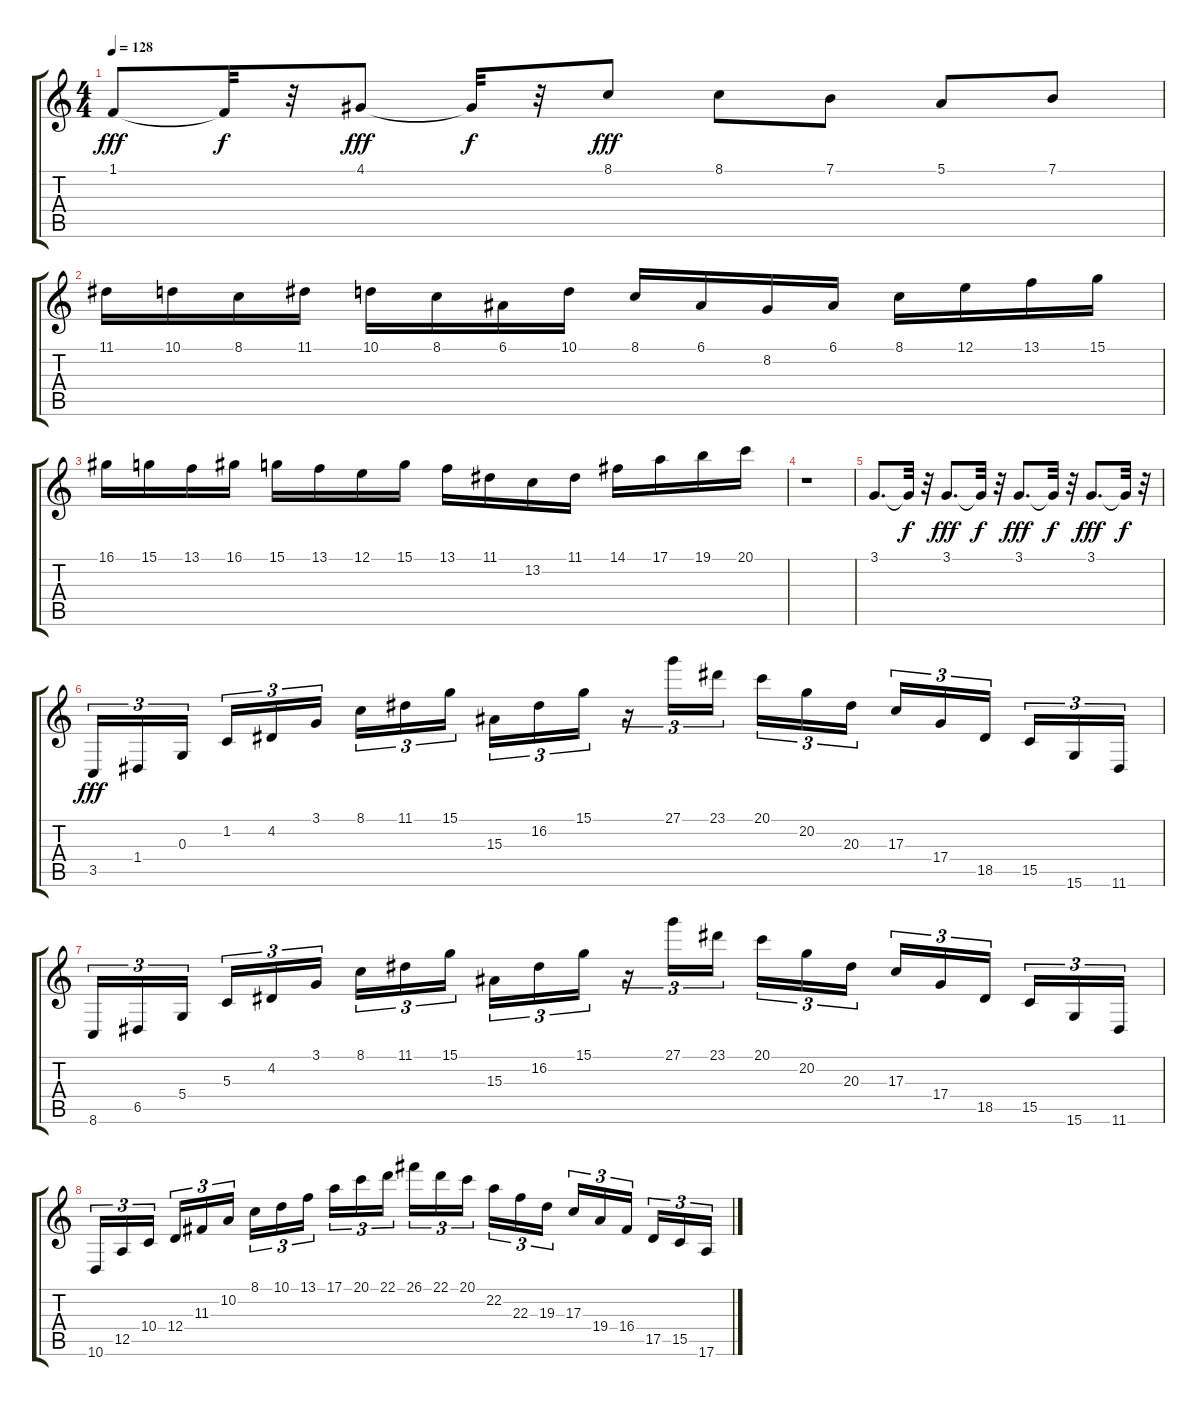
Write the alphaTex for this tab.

\track "" {instrument lead2sawtooth}
\staff {score tabs}
\tuning (E4 B3 G3 D3 A2 E2) {hide}
\ts (4 4)
\tempo 128
\clef g2
\ks c
1.1.8{dy fff} 1.1{t}.32{dy f} r.32 4.1.8{dy fff} 4.1{t}.32{dy f} r.32 8.1.8{dy fff} 8.1.8 7.1.8 5.1.8 7.1.8 |
11.1.16 10.1.16 8.1.16 11.1.16 10.1.16 8.1.16 6.1.16 10.1.16 8.1.16 6.1.16 8.2.16 6.1.16 8.1.16 12.1.16 13.1.16 15.1.16 |
16.1.16 15.1.16 13.1.16 16.1.16 15.1.16 13.1.16 12.1.16 15.1.16 13.1.16 11.1.16 13.2.16 11.1.16 14.1.16 17.1.16 19.1.16 20.1.16 |
r.1 |
3.1.8{d} 3.1{t}.32{dy f} r.32 3.1.8{d dy fff} 3.1{t}.32{dy f} r.32 3.1.8{d dy fff} 3.1{t}.32{dy f} r.32 3.1.8{d dy fff} 3.1{t}.32{dy f} r.32 |
3.5.16{tu (3 2) dy fff} 1.4.16{tu (3 2)} 0.3.16{tu (3 2)} 1.2.16{tu (3 2)} 4.2.16{tu (3 2)} 3.1.16{tu (3 2)} 8.1.16{tu (3 2)} 11.1.16{tu (3 2)} 15.1.16{tu (3 2)} 15.3.16{tu (3 2)} 16.2.16{tu (3 2)} 15.1.16{tu (3 2)} r.16{tu (3 2)} 27.1.16{tu (3 2)} 23.1.16{tu (3 2)} 20.1.16{tu (3 2)} 20.2.16{tu (3 2)} 20.3.16{tu (3 2)} 17.3.16{tu (3 2)} 17.4.16{tu (3 2)} 18.5.16{tu (3 2)} 15.5.16{tu (3 2)} 15.6.16{tu (3 2)} 11.6.16{tu (3 2)} |
8.6.16{tu (3 2)} 6.5.16{tu (3 2)} 5.4.16{tu (3 2)} 5.3.16{tu (3 2)} 4.2.16{tu (3 2)} 3.1.16{tu (3 2)} 8.1.16{tu (3 2)} 11.1.16{tu (3 2)} 15.1.16{tu (3 2)} 15.3.16{tu (3 2)} 16.2.16{tu (3 2)} 15.1.16{tu (3 2)} r.16{tu (3 2)} 27.1.16{tu (3 2)} 23.1.16{tu (3 2)} 20.1.16{tu (3 2)} 20.2.16{tu (3 2)} 20.3.16{tu (3 2)} 17.3.16{tu (3 2)} 17.4.16{tu (3 2)} 18.5.16{tu (3 2)} 15.5.16{tu (3 2)} 15.6.16{tu (3 2)} 11.6.16{tu (3 2)} |
10.6.16{tu (3 2)} 12.5.16{tu (3 2)} 10.4.16{tu (3 2)} 12.4.16{tu (3 2)} 11.3.16{tu (3 2)} 10.2.16{tu (3 2)} 8.1.16{tu (3 2)} 10.1.16{tu (3 2)} 13.1.16{tu (3 2)} 17.1.16{tu (3 2)} 20.1.16{tu (3 2)} 22.1.16{tu (3 2)} 26.1.16{tu (3 2)} 22.1.16{tu (3 2)} 20.1.16{tu (3 2)} 22.2.16{tu (3 2)} 22.3.16{tu (3 2)} 19.3.16{tu (3 2)} 17.3.16{tu (3 2)} 19.4.16{tu (3 2)} 16.4.16{tu (3 2)} 17.5.16{tu (3 2)} 15.5.16{tu (3 2)} 17.6.16{tu (3 2)}
